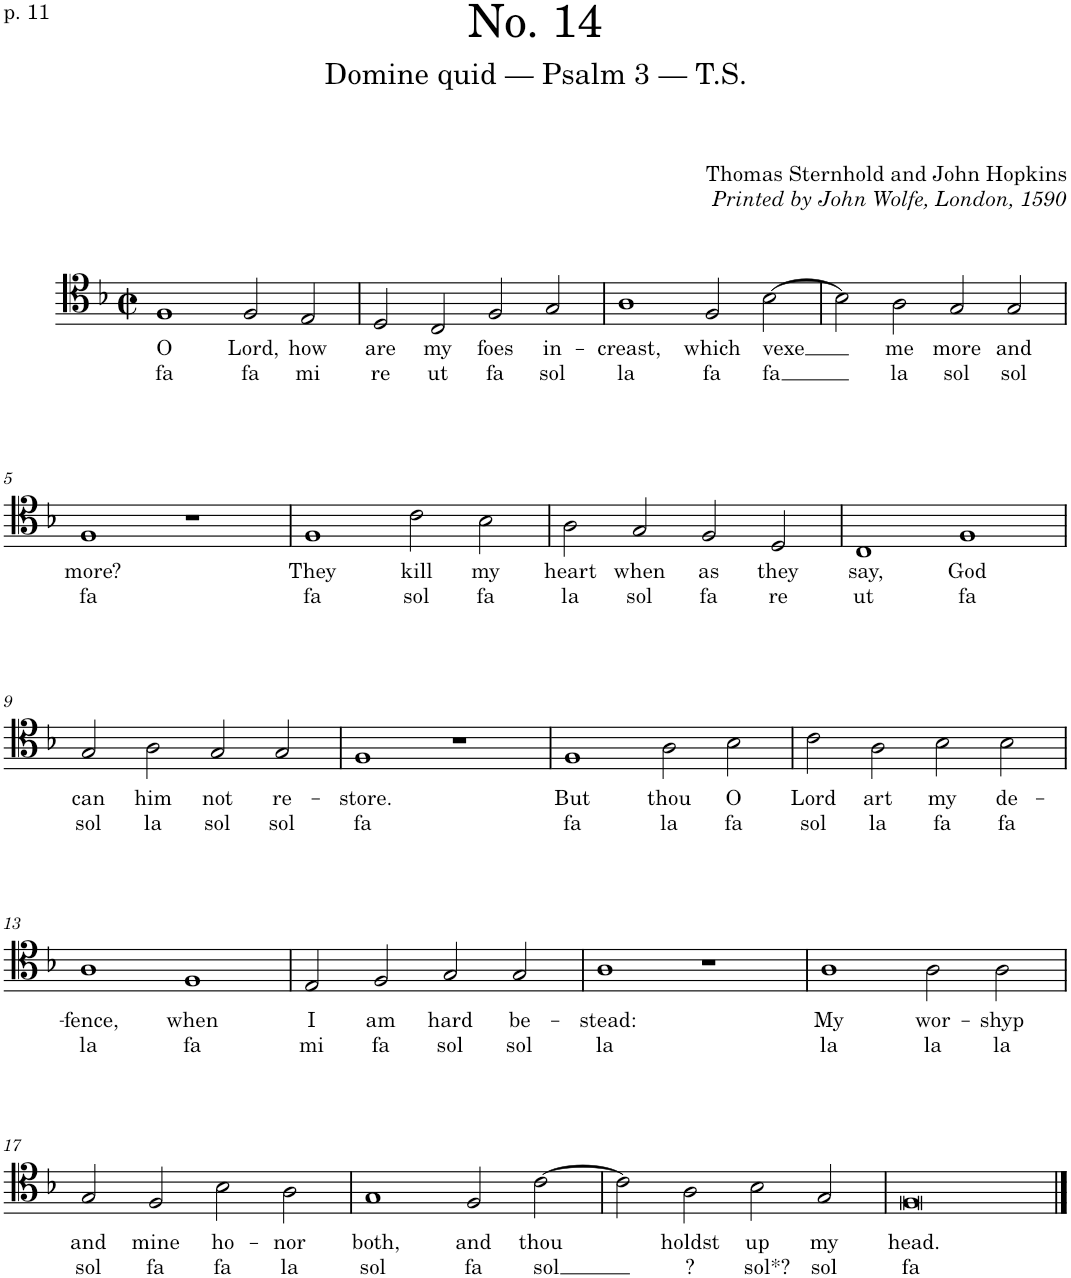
**kern	**text	**text
*part1	*part1	*part1
*staff1	*staff1	*staff1
*I"Voice	*	*
*I'Vo.	*	*
*clefC4	*	*
*k[b-]	*	*
*M4/2	*	*
*met(c|)	*	*
=1	=1	=1
!	!LO:LY:b	!LO:LY:b
1F	O	fa
!	!LO:LY:b	!LO:LY:b
2F/	Lord,	fa
!	!LO:LY:b	!LO:LY:b
2E/	how	mi
=2	=2	=2
!	!LO:LY:b	!LO:LY:b
2D/	are	re
!	!LO:LY:b	!LO:LY:b
2C/	my	ut
!	!LO:LY:b	!LO:LY:b
2F/	foes	fa
!	!LO:LY:b	!LO:LY:b
2G/	in-	sol
=3	=3	=3
!	!LO:LY:b	!LO:LY:b
1A	-creast,	la
!	!LO:LY:b	!LO:LY:b
2F/	which	fa
!	!LO:LY:b	!LO:LY:b
[2B-\	vexe	fa
=4	=4	=4
2B-\]	.	.
!	!LO:LY:b	!LO:LY:b
2A\	me	la
!	!LO:LY:b	!LO:LY:b
2G/	more	sol
!	!LO:LY:b	!LO:LY:b
2G/	and	sol
!!LO:LB:g=z
=5	=5	=5
!	!LO:LY:b	!LO:LY:b
1F	more?	fa
1r	.	.
=6	=6	=6
!	!LO:LY:b	!LO:LY:b
1F	They	fa
!	!LO:LY:b	!LO:LY:b
2c\	kill	sol
!	!LO:LY:b	!LO:LY:b
2B-\	my	fa
=7	=7	=7
!	!LO:LY:b	!LO:LY:b
2A\	heart	la
!	!LO:LY:b	!LO:LY:b
2G/	when	sol
!	!LO:LY:b	!LO:LY:b
2F/	as	fa
!	!LO:LY:b	!LO:LY:b
2D/	they	re
=8	=8	=8
!	!LO:LY:b	!LO:LY:b
1C	say,	ut
!	!LO:LY:b	!LO:LY:b
1F	God	fa
!!LO:LB:g=z
=9	=9	=9
!	!LO:LY:b	!LO:LY:b
2G/	can	sol
!	!LO:LY:b	!LO:LY:b
2A\	him	la
!	!LO:LY:b	!LO:LY:b
2G/	not	sol
!	!LO:LY:b	!LO:LY:b
2G/	re-	sol
=10	=10	=10
!	!LO:LY:b	!LO:LY:b
1F	-store.	fa
1r	.	.
=11	=11	=11
!	!LO:LY:b	!LO:LY:b
1F	But	fa
!	!LO:LY:b	!LO:LY:b
2A\	thou	la
!	!LO:LY:b	!LO:LY:b
2B-\	O	fa
=12	=12	=12
!	!LO:LY:b	!LO:LY:b
2c\	Lord	sol
!	!LO:LY:b	!LO:LY:b
2A\	art	la
!	!LO:LY:b	!LO:LY:b
2B-\	my	fa
!	!LO:LY:b	!LO:LY:b
2B-\	de-	fa
!!LO:LB:g=z
=13	=13	=13
!	!LO:LY:b	!LO:LY:b
1A	-fence,	la
!	!LO:LY:b	!LO:LY:b
1F	when	fa
=14	=14	=14
!	!LO:LY:b	!LO:LY:b
2E/	I	mi
!	!LO:LY:b	!LO:LY:b
2F/	am	fa
!	!LO:LY:b	!LO:LY:b
2G/	hard	sol
!	!LO:LY:b	!LO:LY:b
2G/	be-	sol
=15	=15	=15
!	!LO:LY:b	!LO:LY:b
1A	-stead:	la
1r	.	.
=16	=16	=16
!	!LO:LY:b	!LO:LY:b
1A	My	la
!	!LO:LY:b	!LO:LY:b
2A\	wor-	la
!	!LO:LY:b	!LO:LY:b
2A\	-shyp	la
!!LO:LB:g=z
=17	=17	=17
!	!LO:LY:b	!LO:LY:b
2G/	and	sol
!	!LO:LY:b	!LO:LY:b
2F/	mine	fa
!	!LO:LY:b	!LO:LY:b
2B-\	ho-	fa
!	!LO:LY:b	!LO:LY:b
2A\	-nor	la
=18	=18	=18
!	!LO:LY:b	!LO:LY:b
1G	both,	sol
!	!LO:LY:b	!LO:LY:b
2F/	and	fa
!	!LO:LY:b	!LO:LY:b
[2c\	thou	sol
=19	=19	=19
2c\]	.	.
!	!LO:LY:b	!LO:LY:b
2A\	holdst	?
!	!LO:LY:b	!LO:LY:b
2B-\	up	sol*?
!	!LO:LY:b	!LO:LY:b
2G/	my	sol
=20	=20	=20
!	!LO:LY:b	!LO:LY:b
0F	head.	fa
==	==	==
*-	*-	*-
